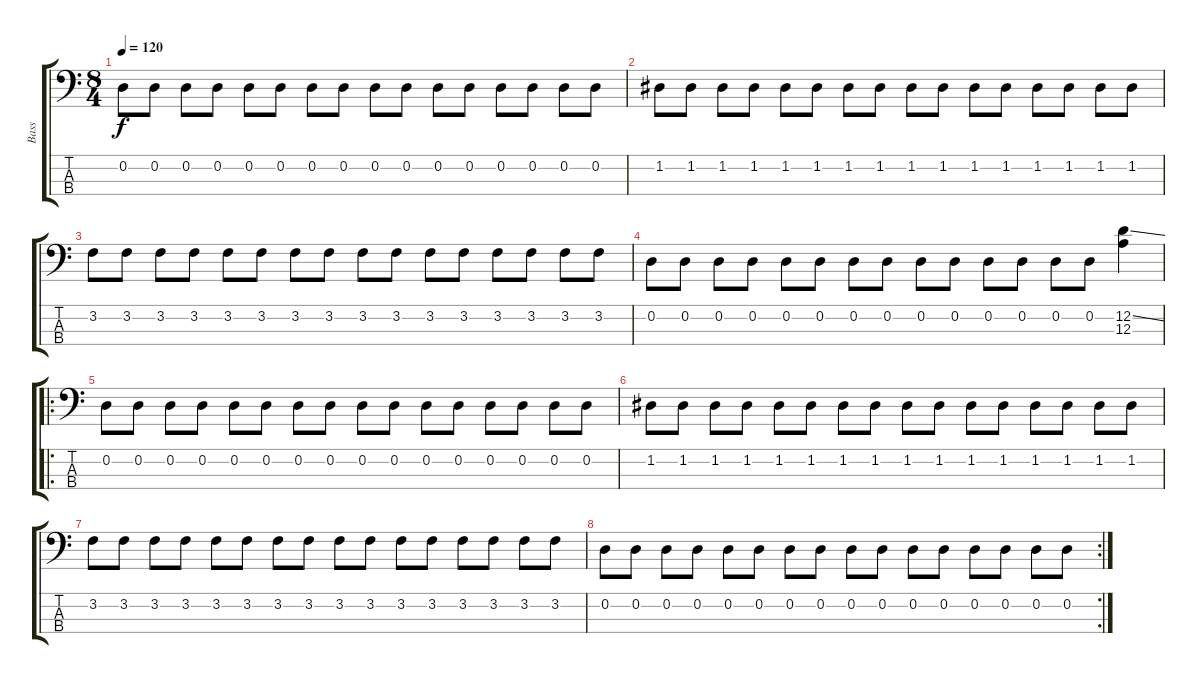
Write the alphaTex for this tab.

\track ("Bass" "Bass") {instrument electricbasspick}
\staff {score tabs}
\tuning (G2 D2 A1 E1) {hide}
\ts (8 4)
\tempo 120
\clef f4
\ks c
0.2.8{dy f} 0.2.8 0.2.8 0.2.8 0.2.8 0.2.8 0.2.8 0.2.8 0.2.8 0.2.8 0.2.8 0.2.8 0.2.8 0.2.8 0.2.8 0.2.8 |
1.2.8 1.2.8 1.2.8 1.2.8 1.2.8 1.2.8 1.2.8 1.2.8 1.2.8 1.2.8 1.2.8 1.2.8 1.2.8 1.2.8 1.2.8 1.2.8 |
3.2.8 3.2.8 3.2.8 3.2.8 3.2.8 3.2.8 3.2.8 3.2.8 3.2.8 3.2.8 3.2.8 3.2.8 3.2.8 3.2.8 3.2.8 3.2.8 |
0.2.8 0.2.8 0.2.8 0.2.8 0.2.8 0.2.8 0.2.8 0.2.8 0.2.8 0.2.8 0.2.8 0.2.8 0.2.8 0.2.8 (12.2{ss} 12.3).4 |
\ro
0.2.8 0.2.8 0.2.8 0.2.8 0.2.8 0.2.8 0.2.8 0.2.8 0.2.8 0.2.8 0.2.8 0.2.8 0.2.8 0.2.8 0.2.8 0.2.8 |
1.2.8 1.2.8 1.2.8 1.2.8 1.2.8 1.2.8 1.2.8 1.2.8 1.2.8 1.2.8 1.2.8 1.2.8 1.2.8 1.2.8 1.2.8 1.2.8 |
3.2.8 3.2.8 3.2.8 3.2.8 3.2.8 3.2.8 3.2.8 3.2.8 3.2.8 3.2.8 3.2.8 3.2.8 3.2.8 3.2.8 3.2.8 3.2.8 |
\rc 2
0.2.8 0.2.8 0.2.8 0.2.8 0.2.8 0.2.8 0.2.8 0.2.8 0.2.8 0.2.8 0.2.8 0.2.8 0.2.8 0.2.8 0.2.8 0.2.8
